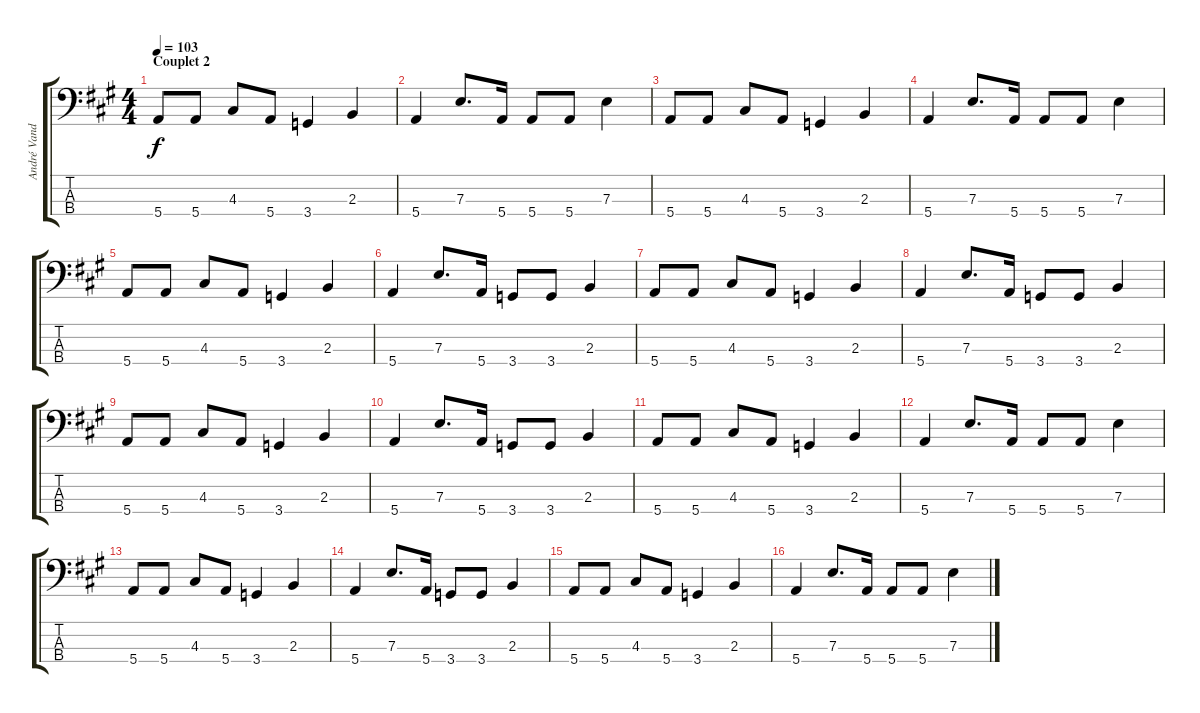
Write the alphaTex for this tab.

\track ("André Vanderbiest" "André Vand") {instrument electricbassfinger}
\staff {score tabs}
\tuning (G2 D2 A1 E1) {hide}
\ts (4 4)
\section ("" "Couplet 2")
\tempo 103
\clef f4
\ks a
5.4.8{dy f} 5.4.8 4.3.8 5.4.8 3.4.4 2.3.4 |
5.4.4 7.3.8{d} 5.4.16 5.4.8 5.4.8 7.3.4 |
5.4.8 5.4.8 4.3.8 5.4.8 3.4.4 2.3.4 |
5.4.4 7.3.8{d} 5.4.16 5.4.8 5.4.8 7.3.4 |
5.4.8 5.4.8 4.3.8 5.4.8 3.4.4 2.3.4 |
5.4.4 7.3.8{d} 5.4.16 3.4.8 3.4.8 2.3.4 |
5.4.8 5.4.8 4.3.8 5.4.8 3.4.4 2.3.4 |
5.4.4 7.3.8{d} 5.4.16 3.4.8 3.4.8 2.3.4 |
5.4.8 5.4.8 4.3.8 5.4.8 3.4.4 2.3.4 |
5.4.4 7.3.8{d} 5.4.16 3.4.8 3.4.8 2.3.4 |
5.4.8 5.4.8 4.3.8 5.4.8 3.4.4 2.3.4 |
5.4.4 7.3.8{d} 5.4.16 5.4.8 5.4.8 7.3.4 |
5.4.8 5.4.8 4.3.8 5.4.8 3.4.4 2.3.4 |
5.4.4 7.3.8{d} 5.4.16 3.4.8 3.4.8 2.3.4 |
5.4.8 5.4.8 4.3.8 5.4.8 3.4.4 2.3.4 |
5.4.4 7.3.8{d} 5.4.16 5.4.8 5.4.8 7.3.4
